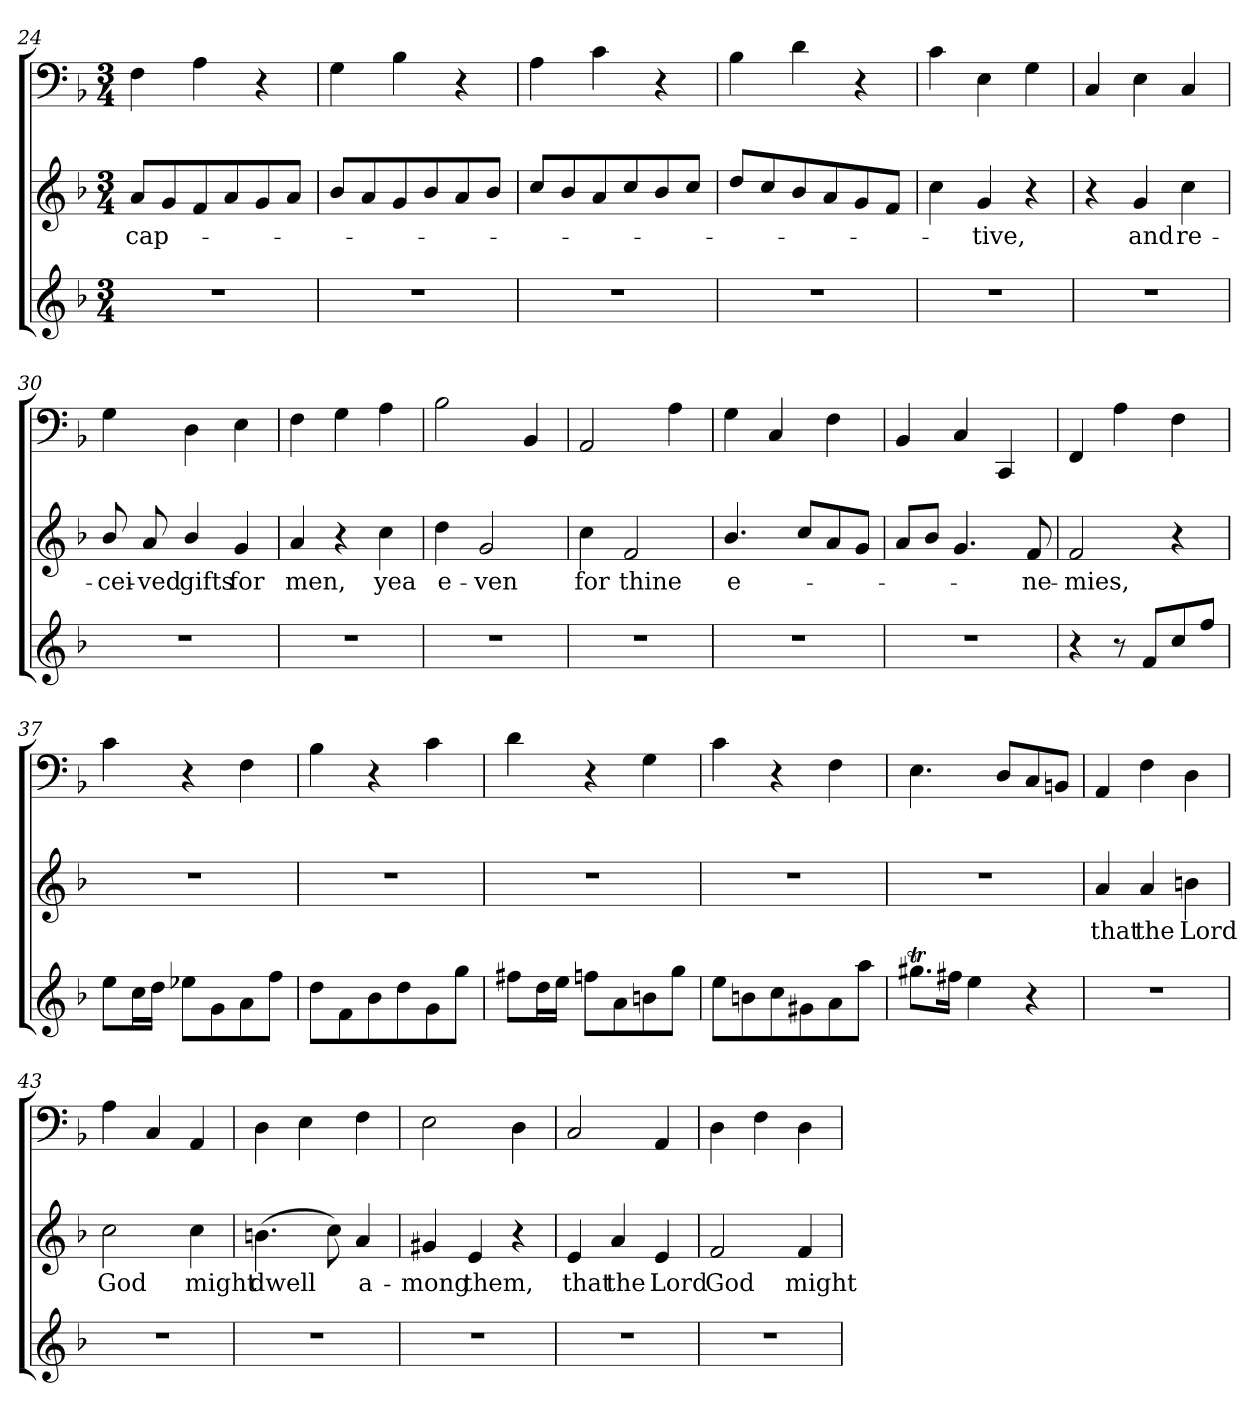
**kern	**kern	**text	**kern
*part3	*part2	*part2	*part1
*staff3	*staff2	*staff2	*staff1
*clefG2	*clefG2	*	*clefF4
*k[b-]	*k[b-]	*	*k[b-]
*d:	*d:	*	*d:
*M3/4	*M3/4	*	*M3/4
=24	=24	=24	=24
2.r	8a/L	cap-	4F\
.	8g/	.	.
.	8f/	.	4A\
.	8a/	.	.
.	8g/	.	4r
.	8a/J	.	.
=25	=25	=25	=25
2.r	8b-/L	.	4G\
.	8a/	.	.
.	8g/	.	4B-\
.	8b-/	.	.
.	8a/	.	4r
.	8b-/J	.	.
=26	=26	=26	=26
2.r	8cc/L	.	4A\
.	8b-/	.	.
.	8a/	.	4c\
.	8cc/	.	.
.	8b-/	.	4r
.	8cc/J	.	.
=27	=27	=27	=27
2.r	8dd/L	.	4B-\
.	8cc/	.	.
.	8b-/	.	4d\
.	8a/	.	.
.	8g/	.	4r
.	8f/J	.	.
=28	=28	=28	=28
2.r	4cc\	.	4c\
.	4g/	-tive,	4E\
.	4r	.	4G\
=29	=29	=29	=29
2.r	4r	.	4C/
.	4g/	and	4E\
.	4cc\	re-	4C/
=30	=30	=30	=30
2.r	8b-/	-cei-	4G\
.	8a/	-ved	.
.	4b-/	gifts	4D\
.	4g/	for	4E\
=31	=31	=31	=31
2.r	4a/	men,	4F\
.	4r	.	4G\
.	4cc\	yea	4A\
=32	=32	=32	=32
2.r	4dd\	e-	2B-\
.	2g/	-ven	.
.	.	.	4BB-/
=33	=33	=33	=33
2.r	4cc\	for	2AA/
.	2f/	thine	.
.	.	.	4A\
=34	=34	=34	=34
2.r	4.b-/	e-	4G\
.	.	.	4C/
.	8cc/L	.	.
.	8a/	.	4F\
.	8g/J	.	.
=35	=35	=35	=35
2.r	8a/L	.	4BB-/
.	8b-/J	.	.
.	4.g/	.	4C/
.	.	.	4CC/
.	8f/	-ne-	.
=36	=36	=36	=36
4r	2f/	-mies,	4FF/
8r	.	.	4A\
8f/L	.	.	.
8cc/	4r	.	4F\
8ff/J	.	.	.
=37	=37	=37	=37
8ee\L	2.r	.	4c\
16cc\L	.	.	.
16dd\JJ	.	.	.
8ee-X\L	.	.	4r
8g\	.	.	.
8a\	.	.	4F\
8ff\J	.	.	.
=38	=38	=38	=38
8dd\L	2.r	.	4B-\
8f\	.	.	.
8b-\	.	.	4r
8dd\	.	.	.
8g\	.	.	4c\
8gg\J	.	.	.
=39	=39	=39	=39
8ff#X\L	2.r	.	4d\
16dd\L	.	.	.
16ee\JJ	.	.	.
8ffn\L	.	.	4r
8a\	.	.	.
8bn\	.	.	4G\
8gg\J	.	.	.
=40	=40	=40	=40
8ee\L	2.r	.	4c\
8bn\	.	.	.
8cc\	.	.	4r
8g#X\	.	.	.
8a\	.	.	4F\
8aa\J	.	.	.
=41	=41	=41	=41
8.gg#Xt\L	2.r	.	4.E\
16ff#X\Jk	.	.	.
4ee\	.	.	.
.	.	.	8D/L
4r	.	.	8C/
.	.	.	8BBn/J
=42	=42	=42	=42
2.r	4a/	that	4AA/
.	4a/	the	4F\
.	4bn\	Lord	4D\
=43	=43	=43	=43
2.r	2cc\	God	4A\
.	.	.	4C/
.	4cc\	might	4AA/
=44	=44	=44	=44
2.r	(4.bn\	dwell	4D\
.	.	.	4E\
.	8cc\)	.	.
.	4a/	a-	4F\
=45	=45	=45	=45
2.r	4g#X/	-mong	2E\
.	4e/	them,	.
.	4r	.	4D\
=46	=46	=46	=46
2.r	4e/	that	2C/
.	4a/	the	.
.	4e/	Lord	4AA/
=47	=47	=47	=47
2.r	2f/	God	4D\
.	.	.	4F\
.	4f/	might	4D\
=	=	=	=
*-	*-	*-	*-
